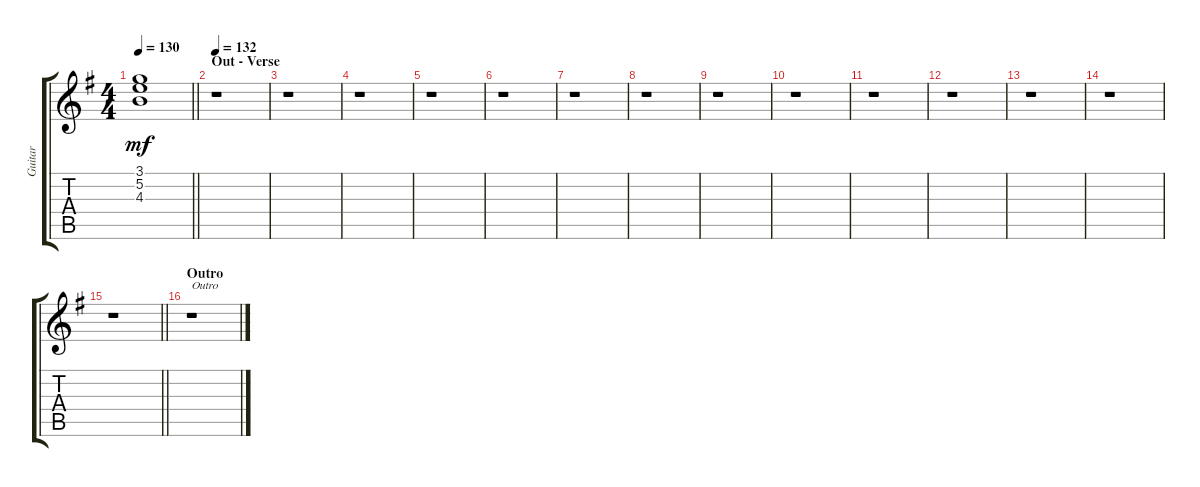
\track ("Guitar" "Guitar") {instrument overdrivenguitar}
\staff {score tabs}
\tuning (E4 B3 G3 D3 A2 E2) {hide}
\ts (4 4)
\tempo 130
\clef g2
\barLineRight lightlight
\ks g
(3.1{t} 5.2{t} 4.3{t}).1{dy mf} |
\section ("" "Out - Verse")
\tempo 132
r.1 |
r.1 |
r.1 |
r.1 |
r.1 |
r.1 |
r.1 |
r.1 |
r.1 |
r.1 |
r.1 |
r.1 |
r.1 |
\barLineRight lightlight
r.1 |
\section ("" "Outro")
r.1{txt "Outro"}
